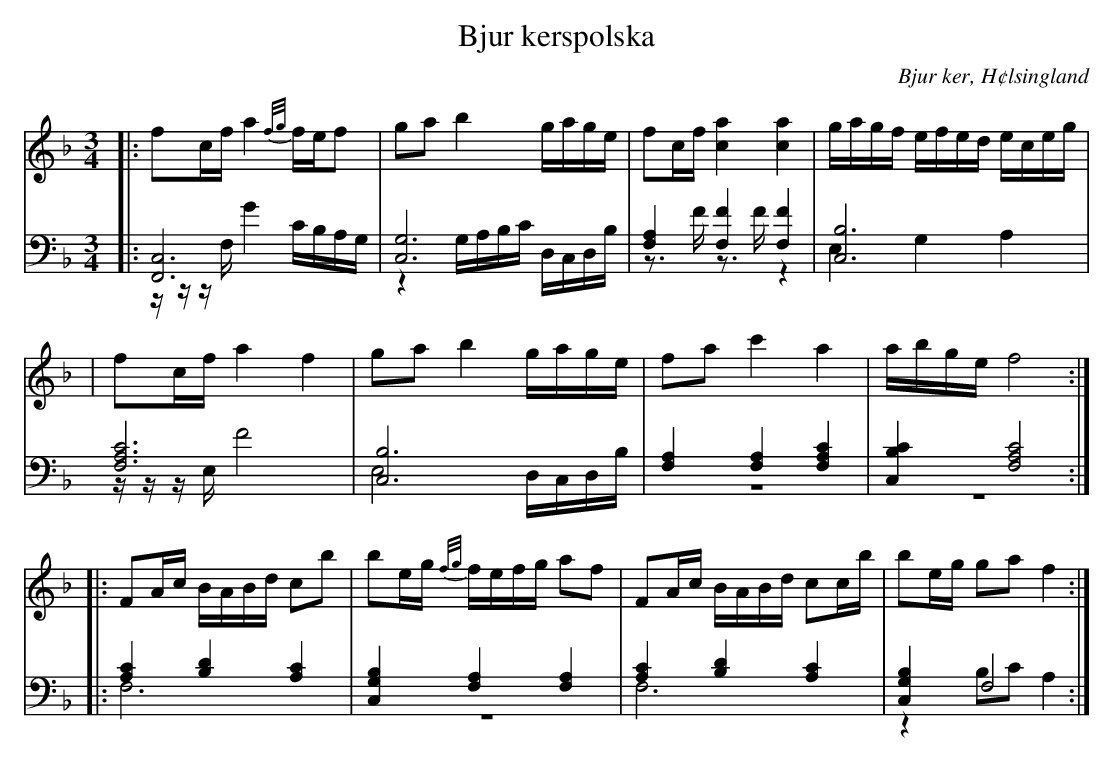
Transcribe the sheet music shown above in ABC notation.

X:1
T: Bjur kerspolska
O: Bjur ker, H¢lsingland
M: 3/4
L: 1/8
K: F
V:1
V:2
V:3 merge
V: 1
|:fc/f/ a2 {f/g/}f/e/f|ga b2 g/a/g/e/|fc/f/ [c2a2] [c2a2]|g/a/g/f/ e/f/e/d/ e/c/e/g/|
|fc/f/ a2 f2|ga b2 g/a/g/e/|fa c'2 a2| a/b/g/e/ f4:|
|:FA/c/ B/A/B/d/ cb|be/g/ {f/g/}f/e/f/g/ af|FA/c/ B/A/B/d/ cc/b/|be/g/ ga f2:|
V:2 clef=bass
|:[F,,6C,6]|[C,6G,6]|[F,2A,2] [F,2F2] [F,2F2]|[C,6B,6]|
[F,6A,6C6]|[C,6B,6]|[F,2A,2] [F,2A,2] [F,2A,2C2]|[C,2B,2C2] [F,4A,4C4]:|
 |:[A,2C2] [B,2D2] [A,2C2]|[C,2G,2B,2] [F,2A,2] [F,2A,2]|[A,2C2] [B,2D2] [A,2C2]|[C,2G,2B,2] F,4 :|
V:3 clef=bass
 |:z/z/z/F,/ G2 C/B,/A,/G,/|z2 G,/A,/B,/C/ D,/C,/D,/B,/|z>F z>F z2|E,2 G,2A,2|
 |z/z/z/E,/ F4|E,4 D,/C,/D,/B,/|z6|z6:|
|:F,6|z6|F,6|z2 B,C A,2:|
